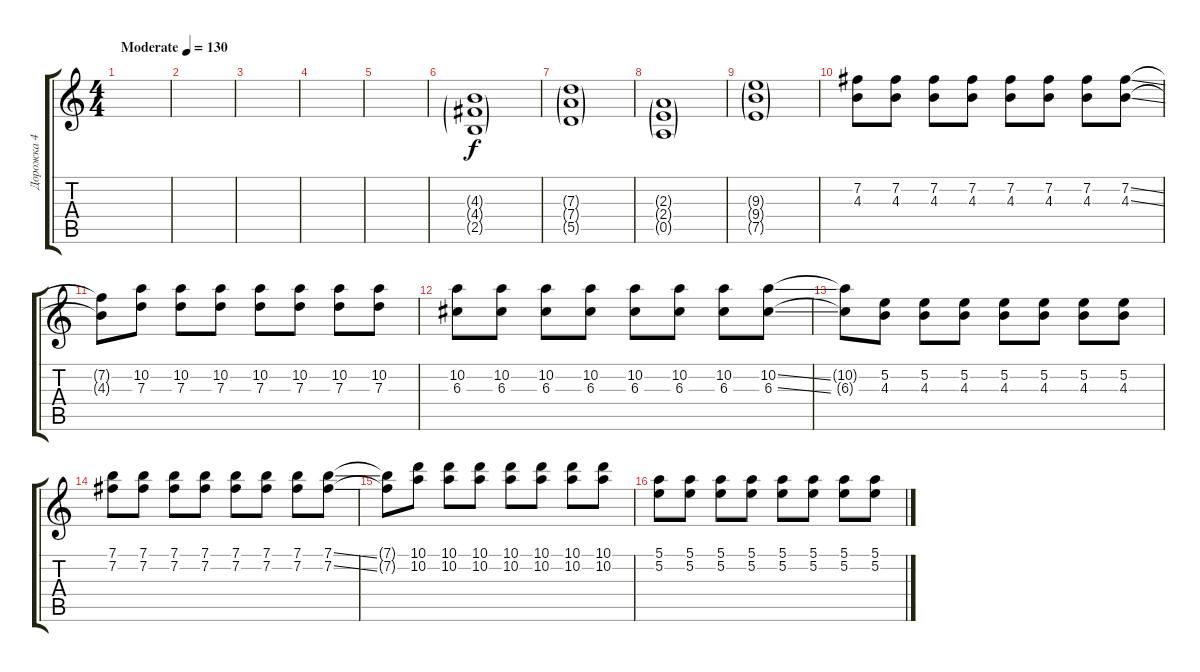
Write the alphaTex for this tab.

\track ("Дорожка 4" "Дорожка 4") {instrument distortionguitar}
\staff {score tabs}
\tuning (E4 B3 G3 D3 A2 E2) {hide}
\ts (4 4)
\tempo (130 "Moderate")
\clef g2
\ks c
|
|
|
|
|
(4.3{g} 4.4{g} 2.5{g}).1 |
(7.3{g} 7.4{g} 5.5{g}).1 |
(2.3{g} 2.4{g} 0.5{g}).1 |
(9.3{g} 9.4{g} 7.5{g}).1 |
(7.2 4.3).8{dy f} (7.2 4.3).8 (7.2 4.3).8 (7.2 4.3).8 (7.2 4.3).8 (7.2 4.3).8 (7.2 4.3).8 (7.2{ss} 4.3{ss}).8 |
(7.2{t} 4.3{t}).8 (10.2 7.3).8 (10.2 7.3).8 (10.2 7.3).8 (10.2 7.3).8 (10.2 7.3).8 (10.2 7.3).8 (10.2 7.3).8 |
(10.2 6.3).8 (10.2 6.3).8 (10.2 6.3).8 (10.2 6.3).8 (10.2 6.3).8 (10.2 6.3).8 (10.2 6.3).8 (10.2{ss} 6.3{ss}).8 |
(10.2{t} 6.3{t}).8 (5.2 4.3).8 (5.2 4.3).8 (5.2 4.3).8 (5.2 4.3).8 (5.2 4.3).8 (5.2 4.3).8 (5.2 4.3).8 |
(7.1 7.2).8 (7.1 7.2).8 (7.1 7.2).8 (7.1 7.2).8 (7.1 7.2).8 (7.1 7.2).8 (7.1 7.2).8 (7.1{ss} 7.2{ss}).8 |
(7.1{t} 7.2{t}).8 (10.1 10.2).8 (10.1 10.2).8 (10.1 10.2).8 (10.1 10.2).8 (10.1 10.2).8 (10.1 10.2).8 (10.1 10.2).8 |
(5.1 5.2).8 (5.1 5.2).8 (5.1 5.2).8 (5.1 5.2).8 (5.1 5.2).8 (5.1 5.2).8 (5.1 5.2).8 (5.1{ss} 5.2{ss}).8
